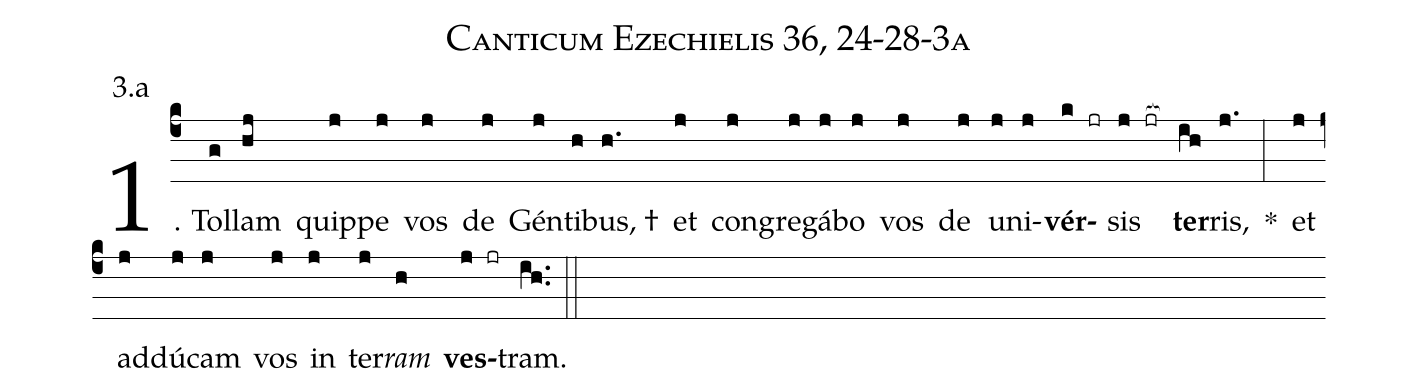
name: Canticum Ezechielis 36, 24-28-3a;
annotation: 3.a;
%%
(c4)1. Tol(g)lam(hj) quip(j)pe(j) vos(j) de(j) Gén(j)ti(h)bus, †(h.) et(j) con(j)gre(j)gá(j)bo(j) vos(j) de(j) u(j)ni(j)<b>vér</b>(k jr)sis(j jr[ocb:1{]) <b>ter</b>(ih[ocb:0}])ris,(j.) *(:) et(j) ad(j)dú(j)cam(j) vos(j) in(j) ter(j)<i>ram</i>(h) <b>ves</b>(j jr)tram.(ih..) (::)
